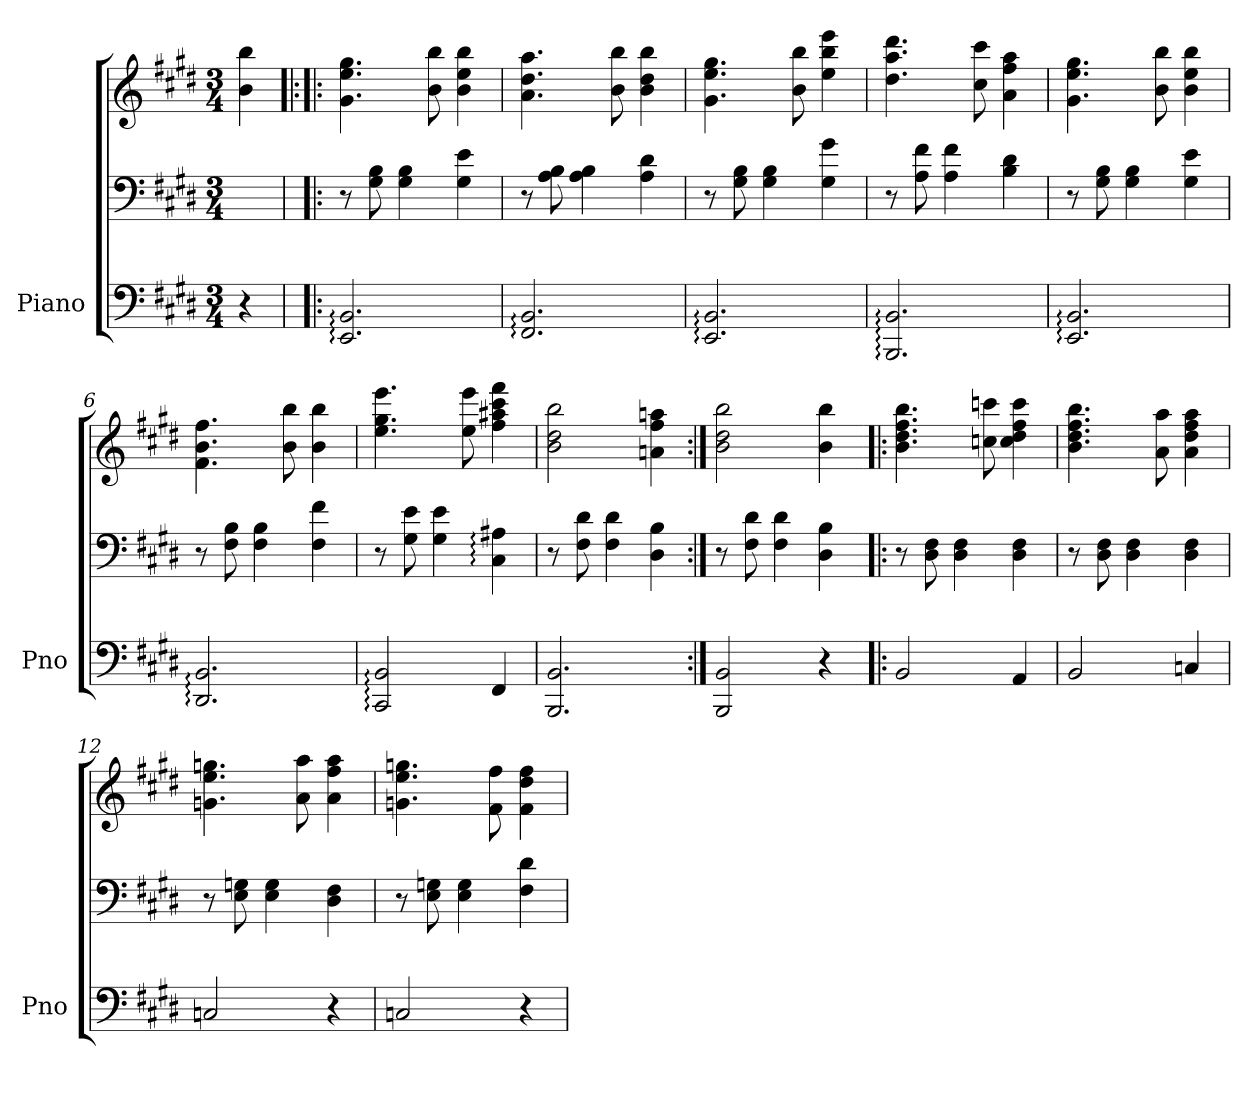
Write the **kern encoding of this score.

**kern	**kern	**kern
*part1	*part1	*part1
*staff3	*staff2	*staff1
*I"Piano	*	*
*I'Pno	*	*
*clefF4	*clefF4	*clefG2
*k[f#c#g#d#]	*k[f#c#g#d#]	*k[f#c#g#d#]
*E:	*E:	*E:
*M3/4	*M3/4	*M3/4
*MM172	*MM172	*MM172
=	=	=
4r	4ryy	4b 4bb
=1	=1	=1!|:
2.EE: 2.BB:	8r	4.g# 4.ee 4.gg#
.	8G# 8B	.
.	4G# 4B	.
.	.	8b 8bb
.	4G# 4e	4b 4ee 4bb
=2	=2	=2
2.FF#: 2.BB:	8r	4.a 4.dd# 4.aa
.	8A 8B	.
.	4A 4B	.
.	.	8b 8bb
.	4A 4d#	4b 4dd# 4bb
=3	=3	=3
2.EE: 2.BB:	8r	4.g# 4.ee 4.gg#
.	8G# 8B	.
.	4G# 4B	.
.	.	8b 8bb
.	4G# 4g#	4ee 4bb 4eee
=4	=4	=4
2.BBB: 2.BB:	8r	4.dd# 4.aa 4.ddd#
.	8A 8f#	.
.	4A 4f#	.
.	.	8cc# 8ccc#
.	4B 4d#	4a 4ff# 4aa
=5	=5	=5
2.EE: 2.BB:	8r	4.g# 4.ee 4.gg#
.	8G# 8B	.
.	4G# 4B	.
.	.	8b 8bb
.	4G# 4e	4b 4ee 4bb
=6	=6	=6
2.DD#: 2.BB:	8r	4.f# 4.b 4.ff#
.	8F# 8B	.
.	4F# 4B	.
.	.	8b 8bb
.	4F# 4f#	4b 4bb
=7	=7	=7
2CC#: 2BB:	8r	4.ee 4.gg# 4.eee
.	8G# 8e	.
.	4G# 4e	.
.	.	8ee 8eee
4FF#	4C#: 4A#X:	4ff# 4aa#X 4ccc# 4fff#
=8	=8	=8
2.BBB 2.BB	8r	2b 2dd# 2bb
.	8F# 8d#	.
.	4F# 4d#	.
.	4D# 4B	4an 4ff# 4aan
=9:|!	=9:|!	=9:|!
2BBB 2BB	8r	2b 2dd# 2bb
.	8F# 8d#	.
.	4F# 4d#	.
4r	4D# 4B	4b 4bb
=10!|:	=10!|:	=10!|:
2BB	8r	4.b 4.dd# 4.ff# 4.bb
.	8D# 8F#	.
.	4D# 4F#	.
.	.	8ccn 8cccn
4AA	4D# 4F#	4cc 4dd# 4ff# 4ccc
=11	=11	=11
2BB	8r	4.b 4.dd# 4.ff# 4.bb
.	8D# 8F#	.
.	4D# 4F#	.
.	.	8a 8aa
4Cn	4D# 4F#	4a 4dd# 4ff# 4aa
=12	=12	=12
2Cn	8r	4.gn 4.ee 4.ggn
.	8E 8Gn	.
.	4E 4G	.
.	.	8a 8aa
4r	4D# 4F#	4a 4ff# 4aa
=13	=13	=13
2Cn	8r	4.gn 4.ee 4.ggn
.	8E 8Gn	.
.	4E 4G	.
.	.	8f# 8ff#
4r	4F# 4d#	4f# 4dd# 4ff#
=	=	=
*-	*-	*-
